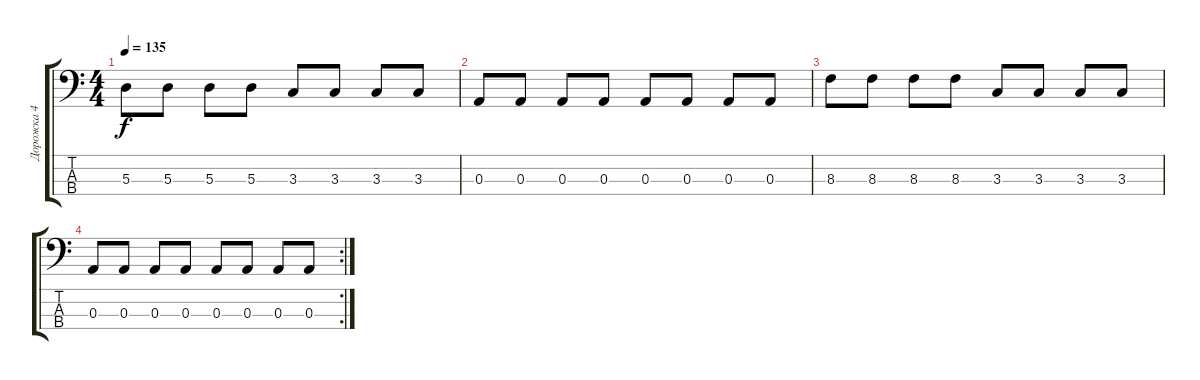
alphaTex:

\track ("Дорожка 4" "Дорожка 4") {instrument electricbassfinger}
\staff {score tabs}
\tuning (G2 D2 A1 D1) {hide}
\ts (4 4)
\tempo 135
\clef f4
\ks c
5.3.8{dy f} 5.3.8 5.3.8 5.3.8 3.3.8 3.3.8 3.3.8 3.3.8 |
0.3.8 0.3.8 0.3.8 0.3.8 0.3.8 0.3.8 0.3.8 0.3.8 |
8.3.8 8.3.8 8.3.8 8.3.8 3.3.8 3.3.8 3.3.8 3.3.8 |
\rc 2
0.3.8 0.3.8 0.3.8 0.3.8 0.3.8 0.3.8 0.3.8 0.3.8
